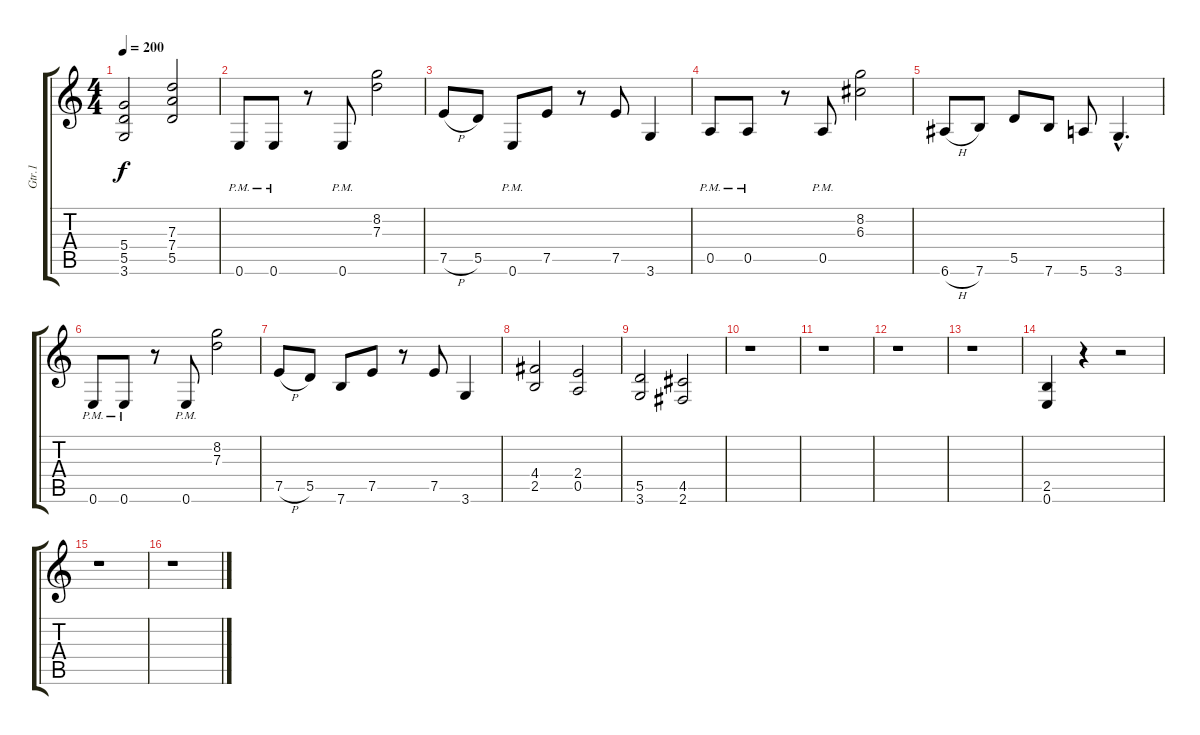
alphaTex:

\track ("Gtr.1" "Gtr.1") {instrument distortionguitar}
\staff {score tabs}
\tuning (E4 B3 G3 D3 A2 E2) {hide}
\ts (4 4)
\tempo 200
\clef g2
\ks c
(5.4 5.5 3.6).2{dy f} (7.3 7.4 5.5).2 |
0.6{pm}.8 0.6{pm}.8 r.8 0.6{pm}.8 (8.2 7.3).2 |
7.5{h}.8 5.5.8 0.6{pm}.8 7.5.8 r.8 7.5.8 3.6.4 |
0.5{pm}.8 0.5{pm}.8 r.8 0.5{pm}.8 (8.2 6.3).2 |
6.6{h}.8 7.6.8 5.5.8 7.6.8 5.6.8 3.6{hac}.4{d} |
0.6{pm}.8 0.6{pm}.8 r.8 0.6{pm}.8 (8.2 7.3).2 |
7.5{h}.8 5.5.8 7.6.8 7.5.8 r.8 7.5.8 3.6.4 |
(4.4 2.5).2 (2.4 0.5).2 |
(5.5 3.6).2 (4.5 2.6).2 |
r.1 |
r.1 |
r.1 |
r.1 |
(2.5 0.6).4 r.4 r.2 |
r.1 |
r.1
